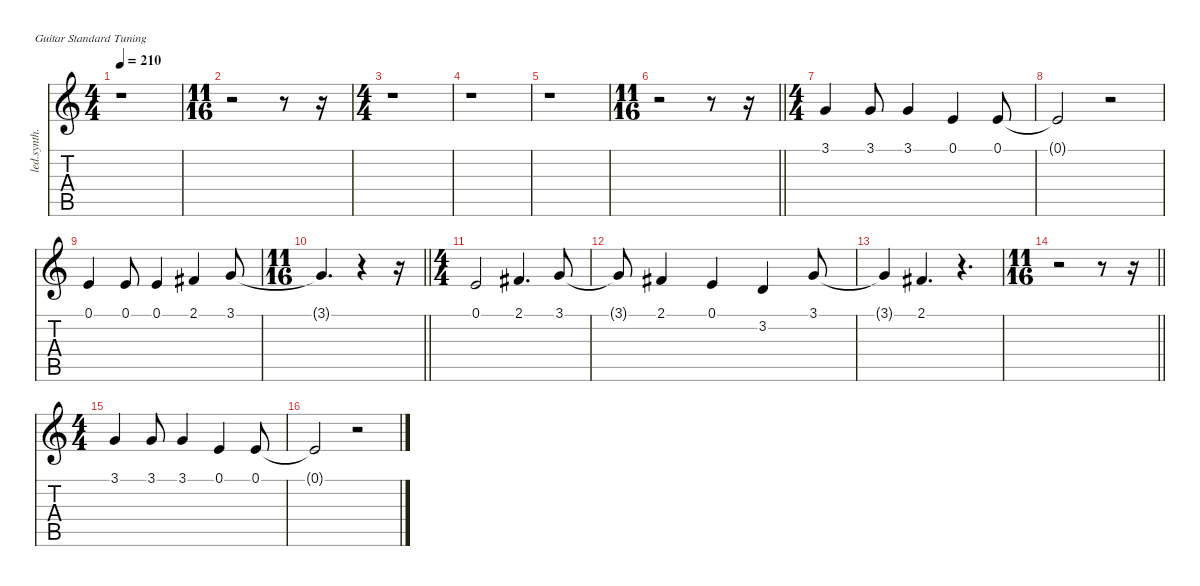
\defaultSystemsLayout 4
\hideDynamics
\bracketExtendMode nobrackets
\otherSystemsTrackNameOrientation horizontal
\track ("James Hetfield Voice" "led.synth.") {instrument lead6voice}
\staff {score tabs}
\tuning (E4 B3 G3 D3 A2 E2)
\ts (4 4)
\tempo 210
\clef g2
\ks c
r.1{dy fff} |
\ts (11 16)
\beaming (8 2 2 2 2)
r.2 r.8 r.16 |
\ts (4 4)
\beaming (8 2 2 2 2)
r.1 |
r.1 |
r.1 |
\ts (11 16)
\beaming (8 2 2 2 2)
\barLineRight lightlight
r.2 r.8 r.16 |
\ts (4 4)
\beaming (8 2 2 2 2)
3.1.4 3.1.8 3.1.4 0.1.4 0.1.8 |
0.1{t}.2{dy f} r.2 |
0.1.4{dy fff} 0.1.8 0.1.4 2.1{acc #}.4 3.1.8 |
\ts (11 16)
\beaming (8 2 2 2 2)
\barLineRight lightlight
3.1{t}.4{d dy f} r.4 r.16 |
\ts (4 4)
\beaming (8 2 2 2 2)
0.1.2{dy fff} 2.1{acc #}.4{d} 3.1.8 |
3.1{t}.8{dy f} 2.1{acc #}.4{dy fff} 0.1.4 3.2.4 3.1.8 |
3.1{t}.4{dy f} 2.1{acc #}.4{d dy fff} r.4{d} |
\ts (11 16)
\beaming (8 2 2 2 2)
\barLineRight lightlight
r.2 r.8 r.16 |
\ts (4 4)
\beaming (8 2 2 2 2)
3.1.4 3.1.8 3.1.4 0.1.4 0.1.8 |
0.1{t}.2{dy f} r.2
